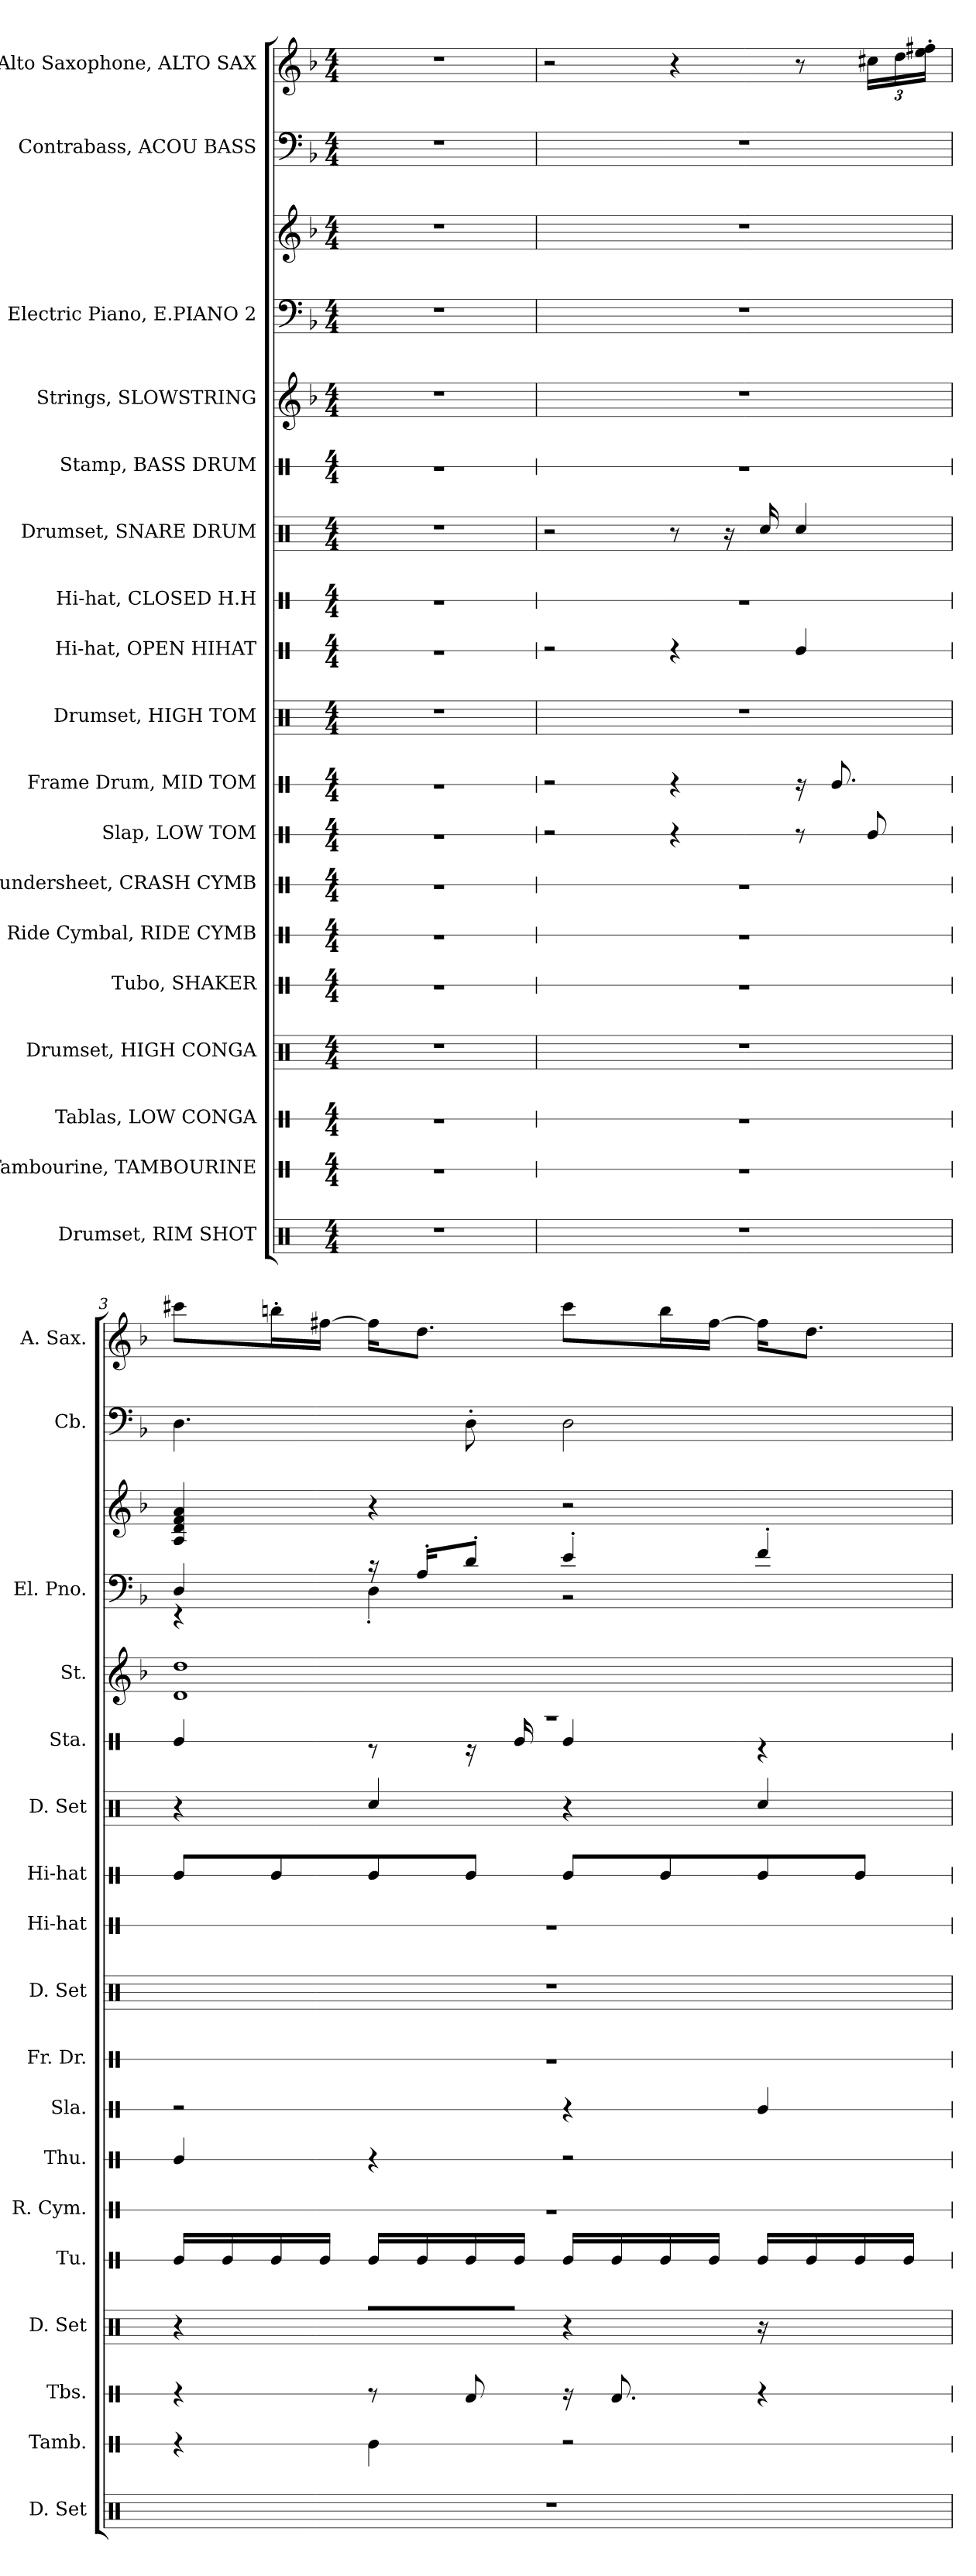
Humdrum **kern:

**kern	**kern	**kern	**kern	**kern	**kern	**kern	**kern	**kern	**kern	**kern	**kern	**kern	**kern	**kern	**kern	**kern	**kern	**kern
*part18	*part17	*part16	*part15	*part14	*part13	*part12	*part11	*part10	*part9	*part8	*part7	*part6	*part5	*part4	*part3	*part3	*part2	*part1
*staff19	*staff18	*staff17	*staff16	*staff15	*staff14	*staff13	*staff12	*staff11	*staff10	*staff9	*staff8	*staff7	*staff6	*staff5	*staff4	*staff3	*staff2	*staff1
*I"Drumset, RIM SHOT	*I"Tambourine, TAMBOURINE	*I"Tablas, LOW CONGA	*I"Drumset, HIGH CONGA	*I"Tubo, SHAKER	*I"Ride Cymbal, RIDE CYMB	*I"Thundersheet, CRASH CYMB	*I"Slap, LOW TOM	*I"Frame Drum, MID TOM	*I"Drumset, HIGH TOM	*I"Hi-hat, OPEN HIHAT	*I"Hi-hat, CLOSED H.H	*I"Drumset, SNARE DRUM	*I"Stamp, BASS DRUM	*I"Strings, SLOWSTRING	*I"Electric Piano, E.PIANO 2	*	*I"Contrabass, ACOU BASS	*I"Alto Saxophone, ALTO SAX
*I'D. Set	*I'Tamb.	*I'Tbs.	*I'D. Set	*I'Tu.	*I'R. Cym.	*I'Thu.	*I'Sla.	*I'Fr. Dr.	*I'D. Set	*I'Hi-hat	*I'Hi-hat	*I'D. Set	*I'Sta.	*I'St.	*I'El. Pno.	*	*I'Cb.	*I'A. Sax.
*	*stria1	*stria1	*	*stria1	*stria1	*stria1	*stria1	*stria1	*	*stria1	*stria1	*	*stria1	*	*	*	*	*
*clefX	*clefX	*clefX	*clefX	*clefX	*clefX	*clefX	*clefX	*clefX	*clefX	*clefX	*clefX	*clefX	*clefX	*clefG2	*clefF4	*clefG2	*clefF4	*clefG2
*	*	*	*	*	*	*	*	*	*	*	*	*	*	*	*	*	*ITrd7c12	*ITrd5c9
*k[]	*k[]	*k[]	*k[]	*k[]	*k[]	*k[]	*k[]	*k[]	*k[]	*k[]	*k[]	*k[]	*k[]	*k[b-]	*k[b-]	*k[b-]	*k[b-]	*k[b-e-a-d-]
*M4/4	*M4/4	*M4/4	*M4/4	*M4/4	*M4/4	*M4/4	*M4/4	*M4/4	*M4/4	*M4/4	*M4/4	*M4/4	*M4/4	*M4/4	*M4/4	*M4/4	*M4/4	*M4/4
*MM77	*MM77	*MM77	*MM77	*MM77	*MM77	*MM77	*MM77	*MM77	*MM77	*MM77	*MM77	*MM77	*MM77	*MM77	*MM77	*MM77	*MM77	*MM77
=1	=1	=1	=1	=1	=1	=1	=1	=1	=1	=1	=1	=1	=1	=1	=1	=1	=1	=1
1r	1r	1r	1r	1r	1r	1r	1r	1r	1r	1r	1r	1r	1r	1r	1r	1r	1r	1r
=2	=2	=2	=2	=2	=2	=2	=2	=2	=2	=2	=2	=2	=2	=2	=2	=2	=2	=2
1r	1r	1r	1r	1r	1r	1r	2r	2r	1r	2r	1r	2r	1r	1r	1r	1r	1r	2r
.	.	.	.	.	.	.	4r	4r	.	4r	.	8r	.	.	.	.	.	4r
.	.	.	.	.	.	.	.	.	.	.	.	16r	.	.	.	.	.	.
.	.	.	.	.	.	.	.	.	.	.	.	16Rcc/	.	.	.	.	.	.
.	.	.	.	.	.	.	8r	16r	.	4Re/	.	4Rcc/	.	.	.	.	.	8r
.	.	.	.	.	.	.	.	8.Re/	.	.	.	.	.	.	.	.	.	.
*	*	*	*	*	*	*	*	*	*	*	*	*	*	*	*	*	*	*Xbrackettup
.	.	.	.	.	.	.	8Re/	.	.	.	.	.	.	.	.	.	.	24en\LL
.	.	.	.	.	.	.	.	.	.	.	.	.	.	.	.	.	.	24f\
.	.	.	.	.	.	.	.	.	.	.	.	.	.	.	.	.	.	24g\' 24an\'JJ
!!LO:PB:g=z
=3	=3	=3	=3	=3	=3	=3	=3	=3	=3	=3	=3	=3	=3	=3	=3	=3	=3	=3
*	*	*	*	*	*	*	*	*	*	*	*	*	*^	*	*^	*	*	*
1r	4r	4r	4r	16Re/LL	1r	4Re/	2r	1r	1r	1r	8Re/L	4r	1r	4Re/	1d 1dd	4D/	4r	4A/ 4d/ 4f/ 4a/	4.DD\	8een\L
.	.	.	.	16Re/	.	.	.	.	.	.	.	.	.	.	.	.	.	.	.	.
.	.	.	.	16Re/	.	.	.	.	.	.	8Re/	.	.	.	.	.	.	.	.	16ddn'\L
.	.	.	.	16Re/JJ	.	.	.	.	.	.	.	.	.	.	.	.	.	.	.	[16an\JJ
.	4Re\	8r	8.R/L	16Re/LL	.	4r	.	.	.	.	8Re/	4Rcc/	.	8r	.	16r	4D'\	4r	.	16a\KL]
.	.	.	.	16Re/	.	.	.	.	.	.	.	.	.	.	.	16A'/KL	.	.	.	8.f\J
.	.	8Rd/	.	16Re/	.	.	.	.	.	.	8Re/J	.	.	16r	.	8d'/J	.	.	8DD'\	.
.	.	.	16R/Jk	16Re/JJ	.	.	.	.	.	.	.	.	.	16Re/	.	.	.	.	.	.
.	2r	16r	4r	16Re/LL	.	2r	4r	.	.	.	8Re/L	4r	.	4Re/	.	4e'/	2r	2r	2DD\	8ee\L
.	.	8.Rd/	.	16Re/	.	.	.	.	.	.	.	.	.	.	.	.	.	.	.	.
.	.	.	.	16Re/	.	.	.	.	.	.	8Re/	.	.	.	.	.	.	.	.	16dd\L
.	.	.	.	16Re/JJ	.	.	.	.	.	.	.	.	.	.	.	.	.	.	.	[16a\JJ
.	.	4r	16r	16Re/LL	.	.	4Re/	.	.	.	8Re/	4Rcc/	.	4r	.	4f'/	.	.	.	16a\KL]
.	.	.	8.R/	16Re/	.	.	.	.	.	.	.	.	.	.	.	.	.	.	.	8.f\J
.	.	.	.	16Re/	.	.	.	.	.	.	8Re/J	.	.	.	.	.	.	.	.	.
.	.	.	.	16Re/JJ	.	.	.	.	.	.	.	.	.	.	.	.	.	.	.	.
*	*	*	*	*	*	*	*	*	*	*	*	*	*v	*v	*	*v	*v	*	*	*
=	=	=	=	=	=	=	=	=	=	=	=	=	=	=	=	=	=	=
*-	*-	*-	*-	*-	*-	*-	*-	*-	*-	*-	*-	*-	*-	*-	*-	*-	*-	*-
